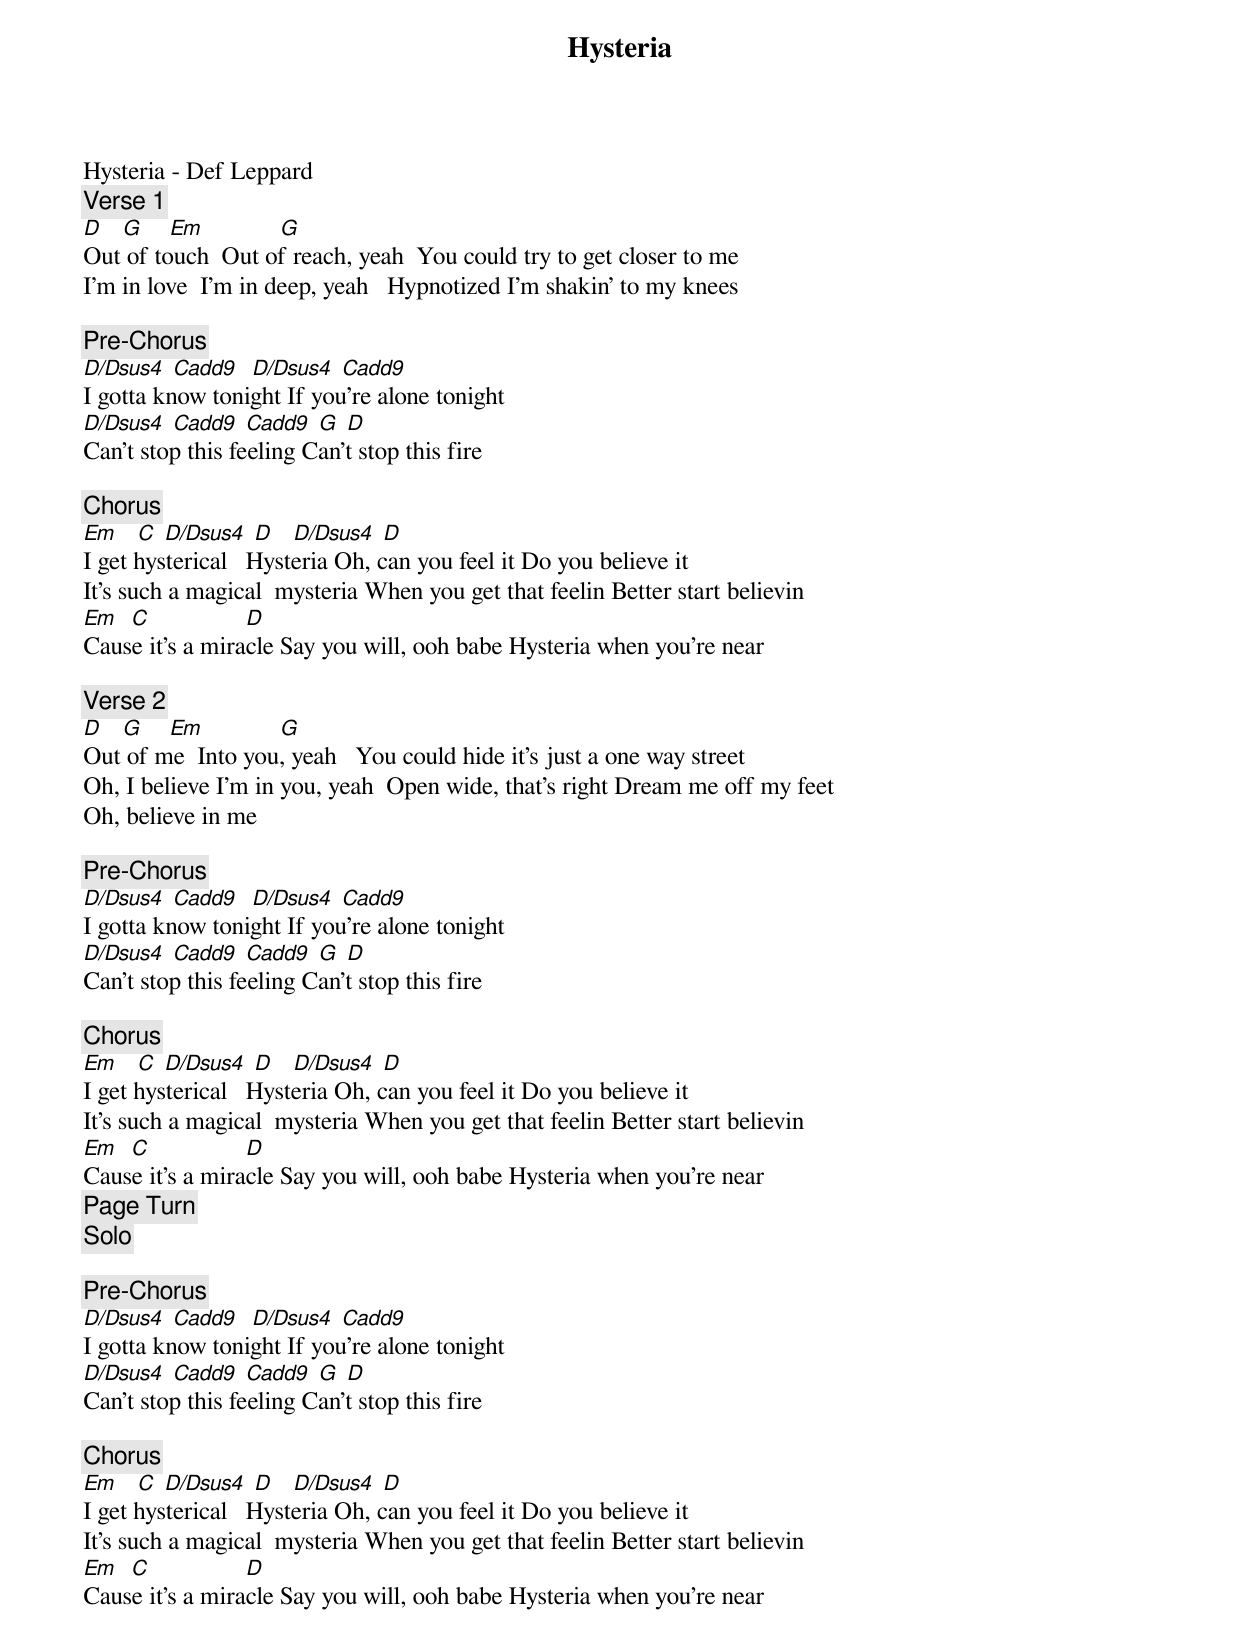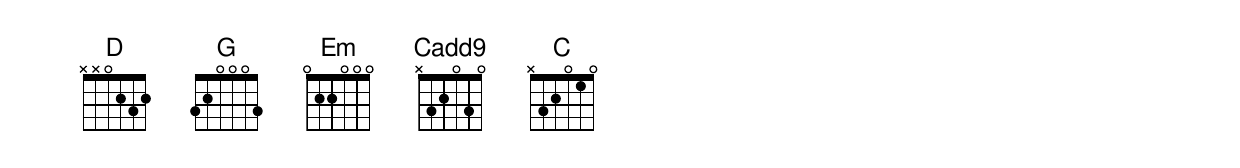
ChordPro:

{title: Hysteria}
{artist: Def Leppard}
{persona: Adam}
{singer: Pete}
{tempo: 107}
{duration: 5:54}
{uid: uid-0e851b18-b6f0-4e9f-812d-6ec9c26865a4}
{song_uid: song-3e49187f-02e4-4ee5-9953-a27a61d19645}



Hysteria - Def Leppard
{comment: Verse 1}
[D]			[G]				[Em]            [G]
Out of touch 	Out of reach, yeah 	You could try to get closer to me
I'm in love		I'm in deep, yeah 		Hypnotized I'm shakin' to my knees

{comment: Pre-Chorus}
[D/Dsus4]	[Cadd9] 	[D/Dsus4]	[Cadd9]
I gotta know tonight	If you're alone tonight
[D/Dsus4]	[Cadd9]	[Cadd9] [G]	[D]
Can't stop this feeling Can't stop this fire

{comment: Chorus}
[Em]			[C]	[D/Dsus4] [D]			[D/Dsus4] [D]
I get hysterical	  Hysteria	Oh, can you feel it	Do you believe it
It's such a magical  mysteria	When you get that feelin Better start believin
[Em]		[C]             		[D]
Cause it's a miracle Say you will, ooh babe	Hysteria when you're near

{comment: Verse 2}
[D]			[G]				[Em]            [G]
Out of me  Into you, yeah   You could hide it's just a one way street
Oh, I believe I'm in you, yeah  Open wide, that's right Dream me off my feet
Oh, believe in me

{comment: Pre-Chorus}
[D/Dsus4]	[Cadd9] 	[D/Dsus4]	[Cadd9]
I gotta know tonight	If you're alone tonight
[D/Dsus4]	[Cadd9]	[Cadd9] [G]	[D]
Can't stop this feeling Can't stop this fire

{comment: Chorus}
[Em]			[C]	[D/Dsus4] [D]			[D/Dsus4] [D]
I get hysterical	  Hysteria	Oh, can you feel it	Do you believe it
It's such a magical  mysteria	When you get that feelin Better start believin
[Em]		[C]             		[D]
Cause it's a miracle Say you will, ooh babe	Hysteria when you're near
{comment: Page Turn}
{comment: Solo}

{comment: Pre-Chorus}
[D/Dsus4]	[Cadd9] 	[D/Dsus4]	[Cadd9]
I gotta know tonight	If you're alone tonight
[D/Dsus4]	[Cadd9]	[Cadd9] [G]	[D]
Can't stop this feeling Can't stop this fire

{comment: Chorus}
[Em]			[C]	[D/Dsus4] [D]			[D/Dsus4] [D]
I get hysterical	  Hysteria	Oh, can you feel it	Do you believe it
It's such a magical  mysteria	When you get that feelin Better start believin
[Em]		[C]             		[D]
Cause it's a miracle Say you will, ooh babe	Hysteria when you're near
